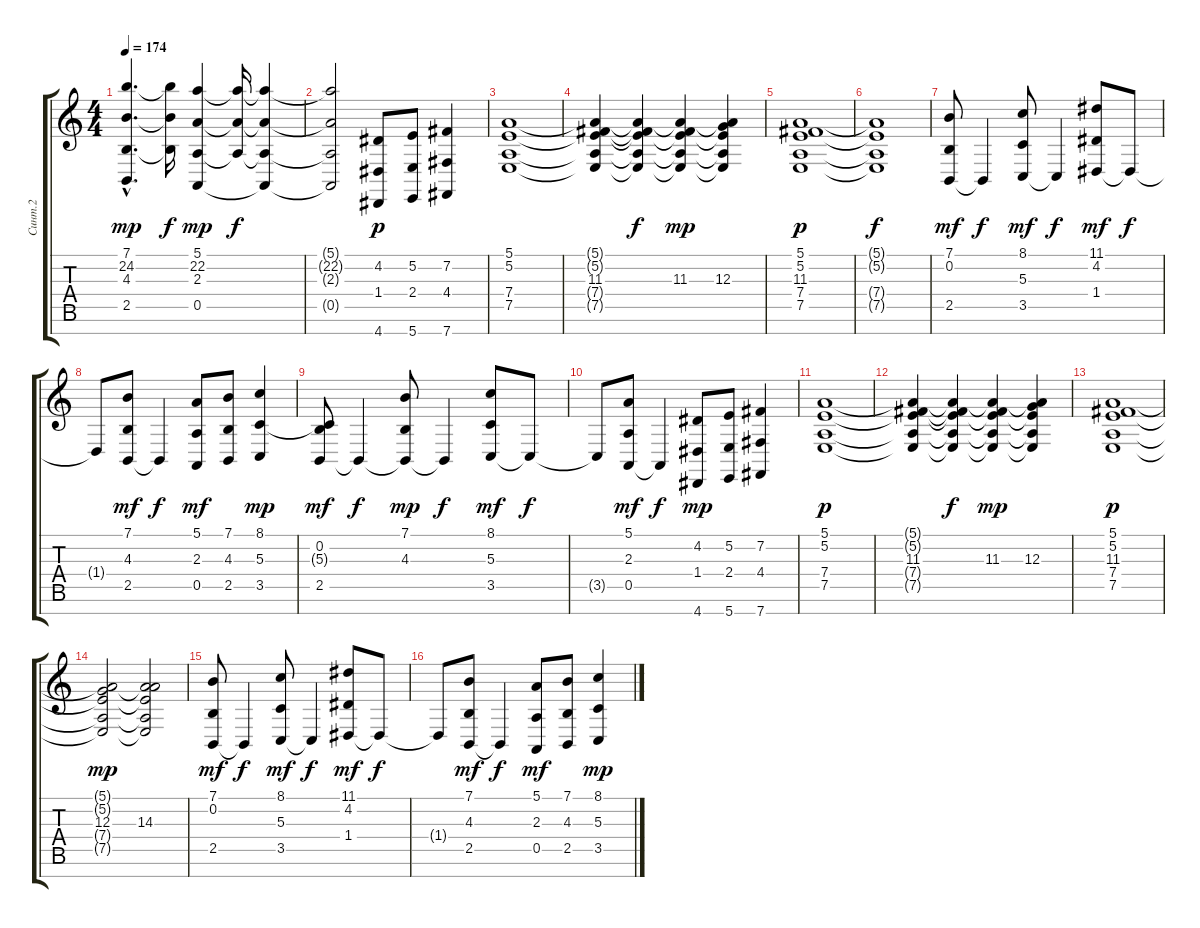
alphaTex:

\track ("Синт.2" "Синт.2") {instrument stringensemble1}
\staff {score tabs}
\tuning (E4 B3 G3 D3 A2 E2 B1) {hide}
\ts (4 4)
\tempo 174
\clef g2
\ks c
(7.1{hac} 24.2{hac} 4.3{hac} 2.5{hac}).4{d dy mp} (7.1{t} 24.2{t} 4.3{t}).16{dy f} (5.1 22.2 2.3 0.5).4{dy mp} (5.1{t} 22.2{t} 2.3{t}).16{dy f} (5.1{t} 22.2{t} 2.3{t} 0.5{t}).4 |
(5.1{t} 22.2{t} 2.3{t} 0.5{t}).2 (4.2 1.4 4.7).8{dy p} (5.2 2.4 5.7).8 (7.2 4.4 7.7).4 |
(5.1 5.2 7.4 7.5).1{volume 13} |
(5.1{t} 5.2{t} 11.3 7.4{t} 7.5{t}).4 (5.1{t} 5.2{t} 11.3{t} 7.4{t} 7.5{t}).4{dy f} (5.1{t} 5.2{t} 11.3 7.4{t} 7.5{t}).4{dy mp} (5.1{t} 5.2{t} 12.3 7.4{t} 7.5{t}).4 |
(5.1 5.2 11.3 7.4 7.5).1{dy p} |
(5.1{t} 5.2{t} 7.4{t} 7.5{t}).1{dy f} |
(7.1 0.2 2.5).8{dy mf} 2.5{t}.4{dy f} (8.1 5.3 3.5).8{dy mf} 3.5{t}.4{dy f} (11.1 4.2 1.4).8{dy mf} 1.4{t}.8{dy f} |
1.4{t}.8 (7.1 4.3 2.5).8{dy mf} 2.5{t}.4{dy f} (5.1 2.3 0.5).8{dy mf} (7.1 4.3 2.5).8 (8.1 5.3 3.5).4{dy mp} |
(0.2 5.3{t} 2.5).8{dy mf} 2.5{t}.4{dy f} (7.1 4.3 2.5{t}).8{dy mp} 2.5{t}.4{dy f} (8.1 5.3 3.5).8{dy mf} 3.5{t}.8{dy f} |
3.5{t}.8 (5.1 2.3 0.5).8{dy mf} 0.5{t}.4{dy f} (4.2 1.4 4.7).8{dy mp} (5.2 2.4 5.7).8 (7.2 4.4 7.7).4 |
(5.1 5.2 7.4 7.5).1{dy p} |
(5.1{t} 5.2{t} 11.3 7.4{t} 7.5{t}).4 (5.1{t} 5.2{t} 11.3{t} 7.4{t} 7.5{t}).4{dy f} (5.1{t} 5.2{t} 11.3 7.4{t} 7.5{t}).4{dy mp} (5.1{t} 5.2{t} 12.3 7.4{t} 7.5{t}).4 |
(5.1 5.2 11.3 7.4 7.5).1{dy p} |
(5.1{t} 5.2{t} 12.3 7.4{t} 7.5{t}).2{dy mp} (5.1{t} 5.2{t} 14.3 7.4{t} 7.5{t}).2 |
(7.1 0.2 2.5).8{dy mf} 2.5{t}.4{dy f} (8.1 5.3 3.5).8{dy mf} 3.5{t}.4{dy f} (11.1 4.2 1.4).8{dy mf} 1.4{t}.8{dy f} |
1.4{t}.8 (7.1 4.3 2.5).8{dy mf} 2.5{t}.4{dy f} (5.1 2.3 0.5).8{dy mf} (7.1 4.3 2.5).8 (8.1 5.3 3.5).4{dy mp}
